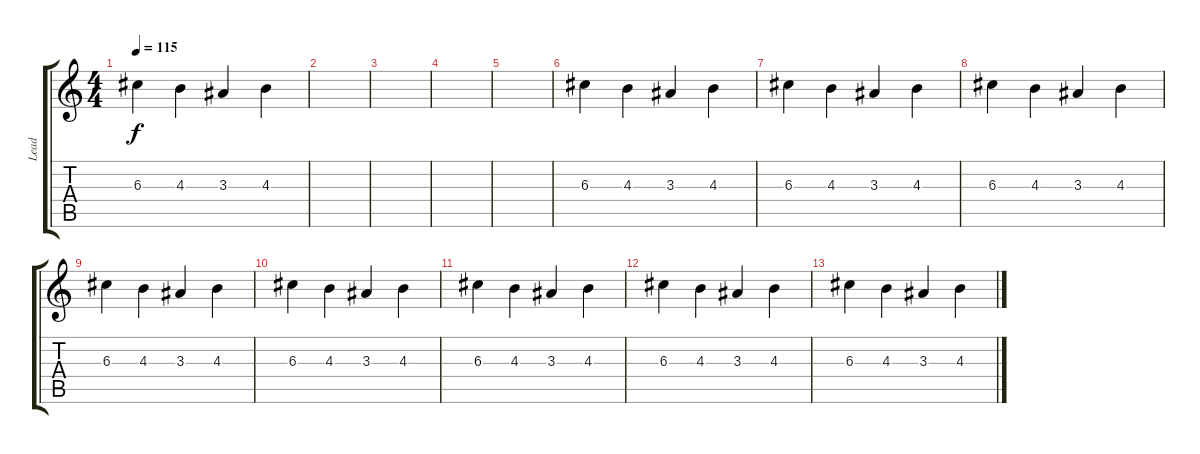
\track ("Lead" "Lead") {instrument electricguitarclean}
\staff {score tabs}
\tuning (E4 B3 G3 D3 A2 E2) {hide}
\ts (4 4)
\tempo 115
\clef g2
\ks c
6.3.4{dy f} 4.3.4 3.3.4 4.3.4 |
|
|
|
|
6.3.4 4.3.4 3.3.4 4.3.4 |
6.3.4 4.3.4 3.3.4 4.3.4 |
6.3.4 4.3.4 3.3.4 4.3.4 |
6.3.4 4.3.4 3.3.4 4.3.4 |
6.3.4 4.3.4 3.3.4 4.3.4 |
6.3.4 4.3.4 3.3.4 4.3.4 |
6.3.4 4.3.4 3.3.4 4.3.4 |
6.3.4 4.3.4 3.3.4 4.3.4
